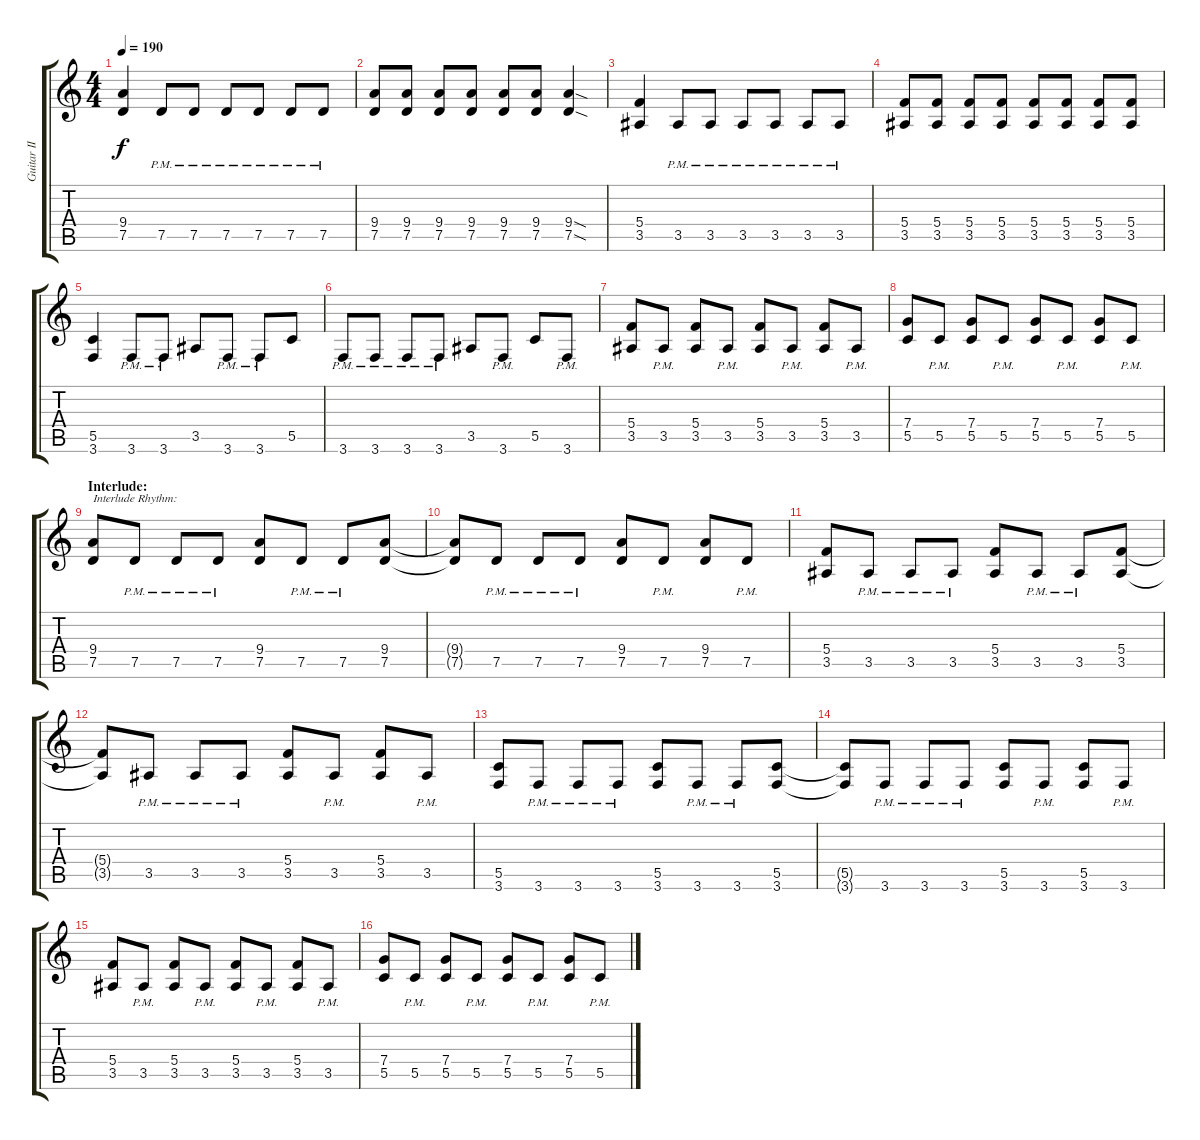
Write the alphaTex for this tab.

\track ("Guitar II" "Guitar II") {instrument distortionguitar}
\staff {score tabs}
\tuning (D4 A3 F3 C3 G2 D2) {hide}
\ts (4 4)
\tempo 190
\clef g2
\ks c
(9.4 7.5).4{dy f} 7.5{pm}.8 7.5{pm}.8 7.5{pm}.8 7.5{pm}.8 7.5{pm}.8 7.5{pm}.8 |
(9.4 7.5).8 (9.4 7.5).8 (9.4 7.5).8 (9.4 7.5).8 (9.4 7.5).8 (9.4 7.5).8 (9.4{sod} 7.5{sod}).4 |
(5.4 3.5).4 3.5{pm}.8 3.5{pm}.8 3.5{pm}.8 3.5{pm}.8 3.5{pm}.8 3.5{pm}.8 |
(5.4 3.5).8 (5.4 3.5).8 (5.4 3.5).8 (5.4 3.5).8 (5.4 3.5).8 (5.4 3.5).8 (5.4 3.5).8 (5.4 3.5).8 |
(5.5 3.6).4 3.6{pm}.8 3.6{pm}.8 3.5.8 3.6{pm}.8 3.6{pm}.8 5.5.8 |
3.6{pm}.8 3.6{pm}.8 3.6{pm}.8 3.6{pm}.8 3.5.8 3.6{pm}.8 5.5.8 3.6{pm}.8 |
(5.4 3.5).8 3.5{pm}.8 (5.4 3.5).8 3.5{pm}.8 (5.4 3.5).8 3.5{pm}.8 (5.4 3.5).8 3.5{pm}.8 |
(7.4 5.5).8 5.5{pm}.8 (7.4 5.5).8 5.5{pm}.8 (7.4 5.5).8 5.5{pm}.8 (7.4 5.5).8 5.5{pm}.8 |
\section ("" "Interlude:")
(9.4 7.5).8{txt "Interlude Rhythm:"} 7.5{pm}.8 7.5{pm}.8 7.5{pm}.8 (9.4 7.5).8 7.5{pm}.8 7.5{pm}.8 (9.4 7.5).8 |
(9.4{t} 7.5{t}).8 7.5{pm}.8 7.5{pm}.8 7.5{pm}.8 (9.4 7.5).8 7.5{pm}.8 (9.4 7.5).8 7.5{pm}.8 |
(5.4 3.5).8 3.5{pm}.8 3.5{pm}.8 3.5{pm}.8 (5.4 3.5).8 3.5{pm}.8 3.5{pm}.8 (5.4 3.5).8 |
(5.4{t} 3.5{t}).8 3.5{pm}.8 3.5{pm}.8 3.5{pm}.8 (5.4 3.5).8 3.5{pm}.8 (5.4 3.5).8 3.5{pm}.8 |
(5.5 3.6).8 3.6{pm}.8 3.6{pm}.8 3.6{pm}.8 (5.5 3.6).8 3.6{pm}.8 3.6{pm}.8 (5.5 3.6).8 |
(5.5{t} 3.6{t}).8 3.6{pm}.8 3.6{pm}.8 3.6{pm}.8 (5.5 3.6).8 3.6{pm}.8 (5.5 3.6).8 3.6{pm}.8 |
(5.4 3.5).8 3.5{pm}.8 (5.4 3.5).8 3.5{pm}.8 (5.4 3.5).8 3.5{pm}.8 (5.4 3.5).8 3.5{pm}.8 |
(7.4 5.5).8 5.5{pm}.8 (7.4 5.5).8 5.5{pm}.8 (7.4 5.5).8 5.5{pm}.8 (7.4 5.5).8 5.5{pm}.8
